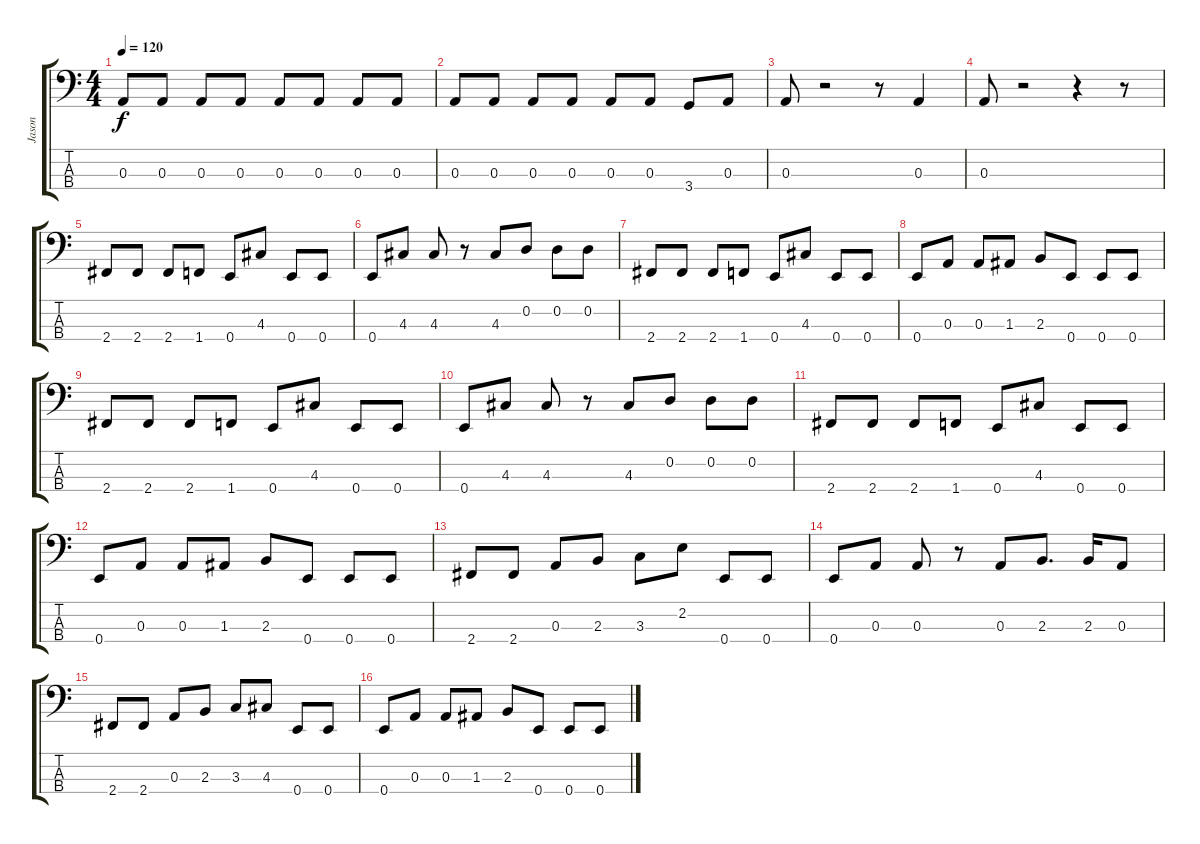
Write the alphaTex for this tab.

\track ("Jason" "Jason") {instrument electricbasspick}
\staff {score tabs}
\tuning (G2 D2 A1 E1) {hide}
\ts (4 4)
\tempo 120
\clef f4
\ks c
0.3.8{dy f} 0.3.8 0.3.8 0.3.8 0.3.8 0.3.8 0.3.8 0.3.8 |
0.3.8 0.3.8 0.3.8 0.3.8 0.3.8 0.3.8 3.4.8 0.3.8 |
0.3.8 r.2 r.8 0.3.4 |
0.3.8 r.2 r.4 r.8 |
2.4.8 2.4.8 2.4.8 1.4.8 0.4.8 4.3.8 0.4.8 0.4.8 |
0.4.8 4.3.8 4.3.8 r.8 4.3.8 0.2.8 0.2.8 0.2.8 |
2.4.8 2.4.8 2.4.8 1.4.8 0.4.8 4.3.8 0.4.8 0.4.8 |
0.4.8 0.3.8 0.3.8 1.3.8 2.3.8 0.4.8 0.4.8 0.4.8 |
2.4.8 2.4.8 2.4.8 1.4.8 0.4.8 4.3.8 0.4.8 0.4.8 |
0.4.8 4.3.8 4.3.8 r.8 4.3.8 0.2.8 0.2.8 0.2.8 |
2.4.8 2.4.8 2.4.8 1.4.8 0.4.8 4.3.8 0.4.8 0.4.8 |
0.4.8 0.3.8 0.3.8 1.3.8 2.3.8 0.4.8 0.4.8 0.4.8 |
2.4.8 2.4.8 0.3.8 2.3.8 3.3.8 2.2.8 0.4.8 0.4.8 |
0.4.8 0.3.8 0.3.8 r.8 0.3.8 2.3.8{d} 2.3.16 0.3.8 |
2.4.8 2.4.8 0.3.8 2.3.8 3.3.8 4.3.8 0.4.8 0.4.8 |
0.4.8 0.3.8 0.3.8 1.3.8 2.3.8 0.4.8 0.4.8 0.4.8
